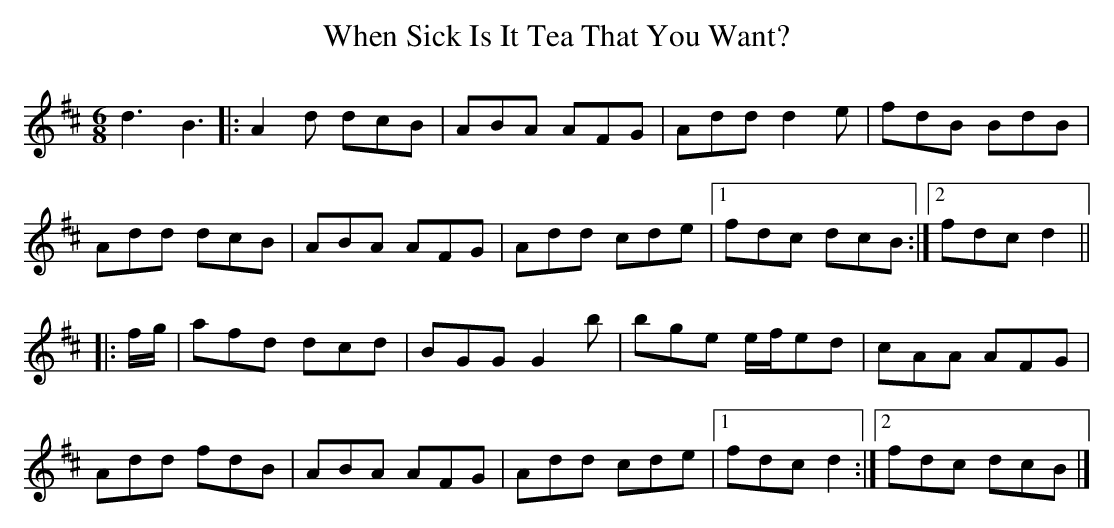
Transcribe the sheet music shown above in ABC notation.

X:1
T: When Sick Is It Tea That You Want?
M: 6/8
L: 1/8
K: Dmaj
d3 B3 |:\
A2 d dcB | ABA AFG | Add d2 e | fdB BdB |
Add dcB | ABA AFG | Add cde |[1 fdc dcB :|[2 fdc d2 ||
|: f/g/ |\
afd dcd | BGG G2 b | bge e/f/ed | cAA AFG |
Add fdB | ABA AFG | Add cde |[1 fdc d2 :|[2 fdc dcB |]
